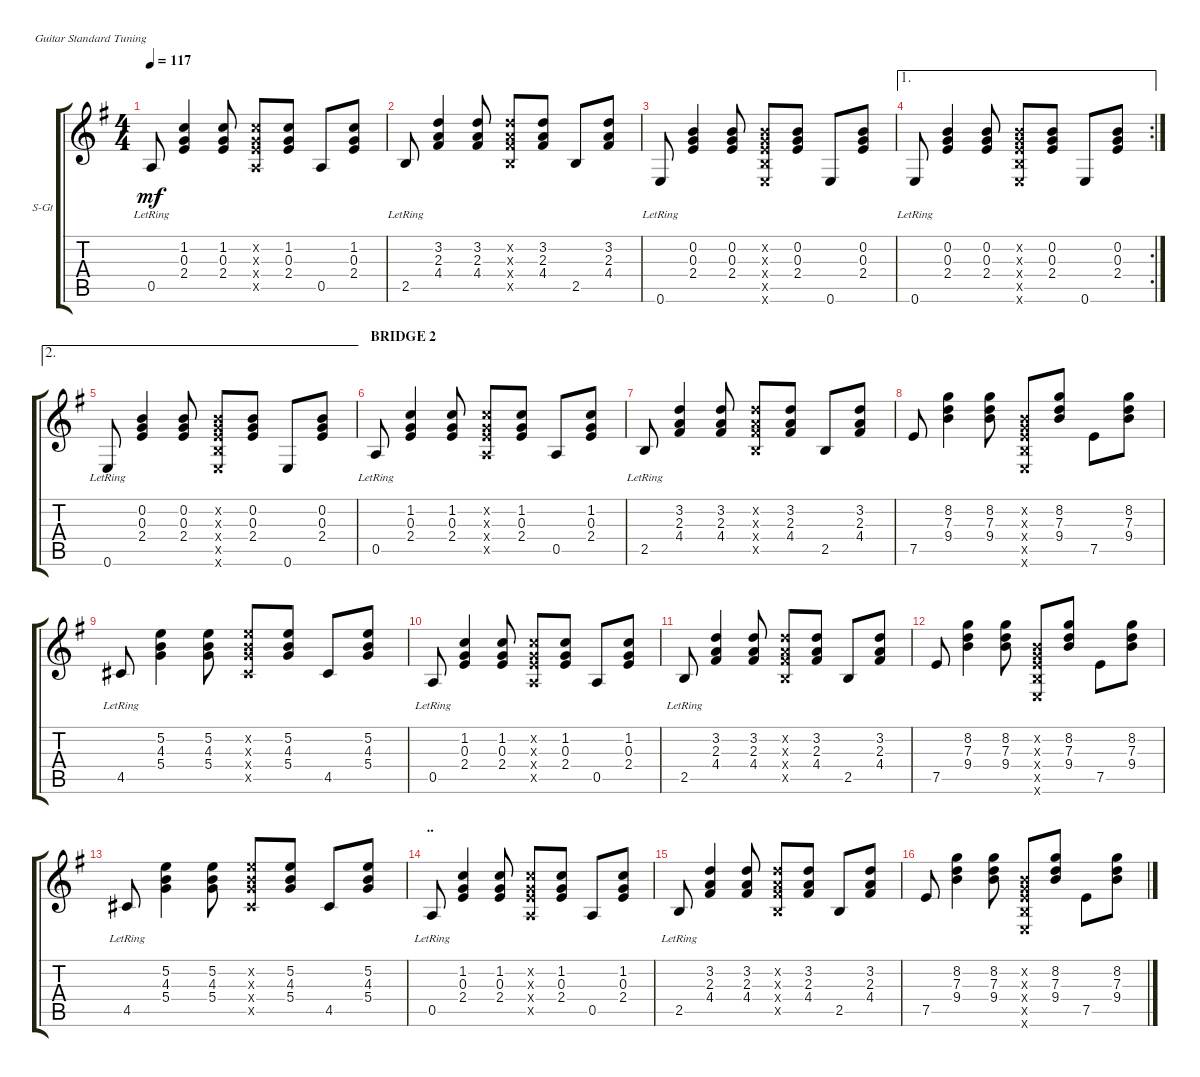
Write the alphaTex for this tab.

\defaultSystemsLayout 4
\bracketExtendMode groupsimilarinstruments
\firstSystemTrackNameOrientation horizontal
\otherSystemsTrackNameOrientation horizontal
\track ("Steel Guitar" "S-Gt") {instrument acousticguitarsteel}
\staff {score tabs}
\tuning (E4 B3 G3 D3 A2 E2)
\ts (4 4)
\tempo 117
\clef g2
\ks eminor
0.5{lr}.8{dy mf} (2.4 0.3 1.2).4 (1.2 0.3 2.4).8 (1.2{x} 0.3{x} 2.4{x} 0.5{x}).8 (2.4 0.3 1.2).8 0.5.8 (1.2 0.3 2.4).8 |
2.5{lr}.8 (4.4 2.3 3.2).4 (3.2 2.3 4.4).8 (3.2{x} 2.3{x} 4.4{x} 2.5{x}).8 (4.4 2.3 3.2).8 2.5.8 (3.2 2.3 4.4).8 |
0.6{lr}.8 (2.4 0.3 0.2).4 (0.2 0.3 2.4).8 (0.2{x} 0.3{x} 2.4{x} 2.5{x} 0.6{x}).8 (2.4 0.3 0.2).8 0.6.8 (0.2 0.3 2.4).8 |
\ae 1
\rc 2
0.6{lr}.8 (2.4 0.3 0.2).4 (0.2 0.3 2.4).8 (0.2{x} 0.3{x} 2.4{x} 2.5{x} 0.6{x}).8 (2.4 0.3 0.2).8 0.6.8 (0.2 0.3 2.4).8 |
\ae 2
0.6{lr}.8 (2.4 0.3 0.2).4 (0.2 0.3 2.4).8 (0.2{x} 0.3{x} 2.4{x} 2.5{x} 0.6{x}).8 (2.4 0.3 0.2).8 0.6.8 (0.2 0.3 2.4).8 |
\section ("" "BRIDGE 2")
0.5{lr}.8 (2.4 0.3 1.2).4 (1.2 0.3 2.4).8 (1.2{x} 0.3{x} 2.4{x} 0.5{x}).8 (2.4 0.3 1.2).8 0.5.8 (1.2 0.3 2.4).8 |
2.5{lr}.8 (4.4 2.3 3.2).4 (3.2 2.3 4.4).8 (3.2{x} 2.3{x} 4.4{x} 2.5{x}).8 (4.4 2.3 3.2).8 2.5.8 (3.2 2.3 4.4).8 |
7.5.8 (7.3 8.2 9.4).4 (7.3 8.2 9.4).8 (0.2{x} 0.3{x} 2.4{x} 2.5{x} 0.6{x}).8 (7.3 8.2 9.4).8 7.5.8 (7.3 8.2 9.4).8 |
4.5{lr}.8 (5.4 4.3 5.2).4 (5.2 4.3 5.4).8 (5.2{x} 4.3{x} 5.4{x} 4.5{x}).8 (5.4 4.3 5.2).8 4.5.8 (5.2 4.3 5.4).8 |
0.5{lr}.8 (2.4 0.3 1.2).4 (1.2 0.3 2.4).8 (1.2{x} 0.3{x} 2.4{x} 0.5{x}).8 (2.4 0.3 1.2).8 0.5.8 (1.2 0.3 2.4).8 |
2.5{lr}.8 (4.4 2.3 3.2).4 (3.2 2.3 4.4).8 (3.2{x} 2.3{x} 4.4{x} 2.5{x}).8 (4.4 2.3 3.2).8 2.5.8 (3.2 2.3 4.4).8 |
7.5.8 (7.3 8.2 9.4).4 (7.3 8.2 9.4).8 (0.2{x} 0.3{x} 2.4{x} 2.5{x} 0.6{x}).8 (7.3 8.2 9.4).8 7.5.8 (7.3 8.2 9.4).8 |
4.5{lr}.8 (5.4 4.3 5.2).4 (5.2 4.3 5.4).8 (5.2{x} 4.3{x} 5.4{x} 4.5{x}).8 (5.4 4.3 5.2).8 4.5.8 (5.2 4.3 5.4).8 |
\section ("" "..")
0.5{lr}.8 (2.4 0.3 1.2).4 (1.2 0.3 2.4).8 (1.2{x} 0.3{x} 2.4{x} 0.5{x}).8 (2.4 0.3 1.2).8 0.5.8 (1.2 0.3 2.4).8 |
2.5{lr}.8 (4.4 2.3 3.2).4 (3.2 2.3 4.4).8 (3.2{x} 2.3{x} 4.4{x} 2.5{x}).8 (4.4 2.3 3.2).8 2.5.8 (3.2 2.3 4.4).8 |
7.5.8 (7.3 8.2 9.4).4 (7.3 8.2 9.4).8 (0.2{x} 0.3{x} 2.4{x} 2.5{x} 0.6{x}).8 (7.3 8.2 9.4).8 7.5.8 (7.3 8.2 9.4).8
